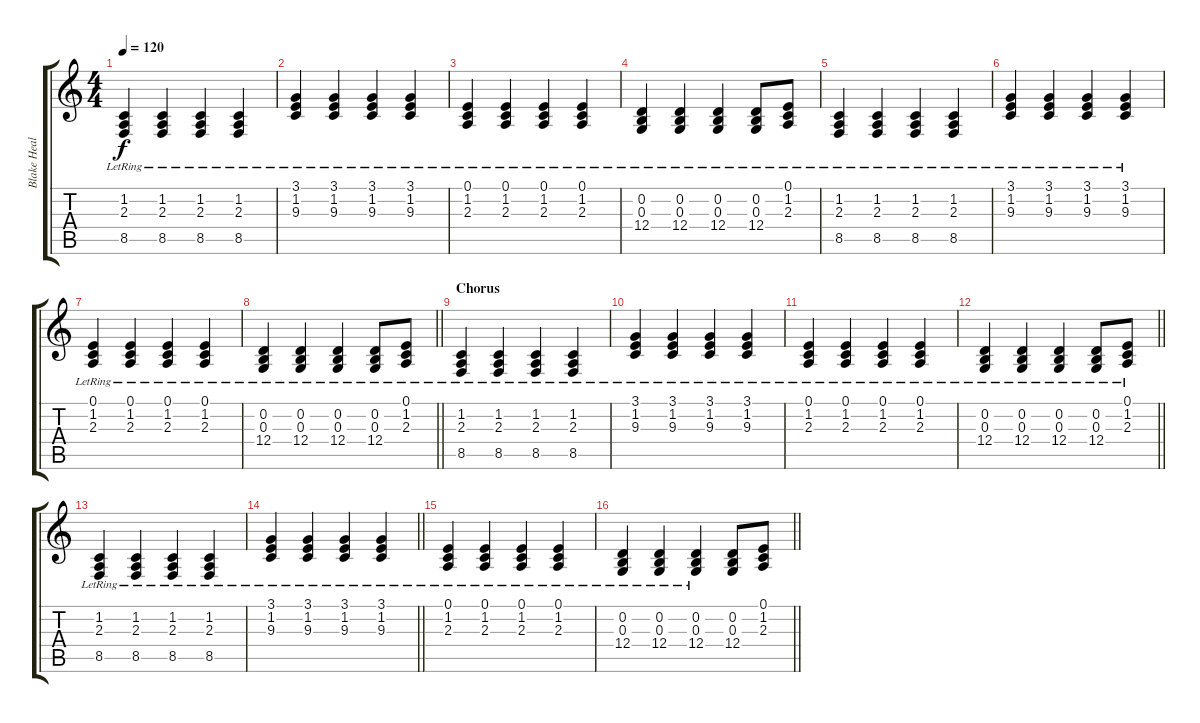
\track ("Blake Healy (Piano)" "Blake Heal") {instrument acousticgrandpiano}
\staff {score tabs}
\tuning (E4 B3 G3 D3 A2 E2) {hide}
\ts (4 4)
\tempo 120
\clef g2
\ks c
(1.2{lr} 2.3{lr} 8.5{lr}).4{dy f} (1.2{lr} 2.3{lr} 8.5{lr}).4 (1.2{lr} 2.3{lr} 8.5{lr}).4 (1.2{lr} 2.3{lr} 8.5{lr}).4 |
(3.1{lr} 1.2{lr} 9.3{lr}).4 (3.1{lr} 1.2{lr} 9.3{lr}).4 (3.1{lr} 1.2{lr} 9.3{lr}).4 (3.1{lr} 1.2{lr} 9.3{lr}).4 |
(0.1{lr} 1.2{lr} 2.3{lr}).4 (0.1{lr} 1.2{lr} 2.3{lr}).4 (0.1{lr} 1.2{lr} 2.3{lr}).4 (0.1{lr} 1.2{lr} 2.3{lr}).4 |
(0.2{lr} 0.3{lr} 12.4{lr}).4 (0.2{lr} 0.3{lr} 12.4{lr}).4 (0.2{lr} 0.3{lr} 12.4{lr}).4 (0.2{lr} 0.3{lr} 12.4{lr}).8 (0.1{lr} 1.2{lr} 2.3{lr}).8 |
(1.2{lr} 2.3{lr} 8.5{lr}).4 (1.2{lr} 2.3{lr} 8.5{lr}).4 (1.2{lr} 2.3{lr} 8.5{lr}).4 (1.2{lr} 2.3{lr} 8.5{lr}).4 |
(3.1{lr} 1.2{lr} 9.3{lr}).4 (3.1{lr} 1.2{lr} 9.3{lr}).4 (3.1{lr} 1.2{lr} 9.3{lr}).4 (3.1{lr} 1.2{lr} 9.3{lr}).4 |
(0.1{lr} 1.2{lr} 2.3{lr}).4 (0.1{lr} 1.2{lr} 2.3{lr}).4 (0.1{lr} 1.2{lr} 2.3{lr}).4 (0.1{lr} 1.2{lr} 2.3{lr}).4 |
\barLineRight lightlight
(0.2{lr} 0.3{lr} 12.4{lr}).4 (0.2{lr} 0.3{lr} 12.4{lr}).4 (0.2{lr} 0.3{lr} 12.4{lr}).4 (0.2{lr} 0.3{lr} 12.4{lr}).8 (0.1{lr} 1.2{lr} 2.3{lr}).8 |
\section ("" "Chorus")
(1.2{lr} 2.3{lr} 8.5{lr}).4 (1.2{lr} 2.3{lr} 8.5{lr}).4 (1.2{lr} 2.3{lr} 8.5{lr}).4 (1.2{lr} 2.3{lr} 8.5{lr}).4 |
(3.1{lr} 1.2{lr} 9.3{lr}).4 (3.1{lr} 1.2{lr} 9.3{lr}).4 (3.1{lr} 1.2{lr} 9.3{lr}).4 (3.1{lr} 1.2{lr} 9.3{lr}).4 |
(0.1{lr} 1.2{lr} 2.3{lr}).4 (0.1{lr} 1.2{lr} 2.3{lr}).4 (0.1{lr} 1.2{lr} 2.3{lr}).4 (0.1{lr} 1.2{lr} 2.3{lr}).4 |
\barLineRight lightlight
(0.2{lr} 0.3{lr} 12.4{lr}).4 (0.2{lr} 0.3{lr} 12.4{lr}).4 (0.2{lr} 0.3{lr} 12.4{lr}).4 (0.2{lr} 0.3{lr} 12.4{lr}).8 (0.1{lr} 1.2{lr} 2.3{lr}).8 |
(1.2{lr} 2.3{lr} 8.5{lr}).4 (1.2{lr} 2.3{lr} 8.5{lr}).4 (1.2{lr} 2.3{lr} 8.5{lr}).4 (1.2{lr} 2.3{lr} 8.5{lr}).4 |
\barLineRight lightlight
(3.1{lr} 1.2{lr} 9.3{lr}).4 (3.1{lr} 1.2{lr} 9.3{lr}).4 (3.1{lr} 1.2{lr} 9.3{lr}).4 (3.1{lr} 1.2{lr} 9.3{lr}).4 |
(0.1{lr} 1.2{lr} 2.3{lr}).4 (0.1{lr} 1.2{lr} 2.3{lr}).4 (0.1{lr} 1.2{lr} 2.3{lr}).4 (0.1{lr} 1.2{lr} 2.3{lr}).4 |
\barLineRight lightlight
(0.2{lr} 0.3{lr} 12.4{lr}).4 (0.2{lr} 0.3{lr} 12.4{lr}).4 (0.2{lr} 0.3{lr} 12.4{lr}).4 (0.2 0.3 12.4).8 (0.1 1.2 2.3).8
